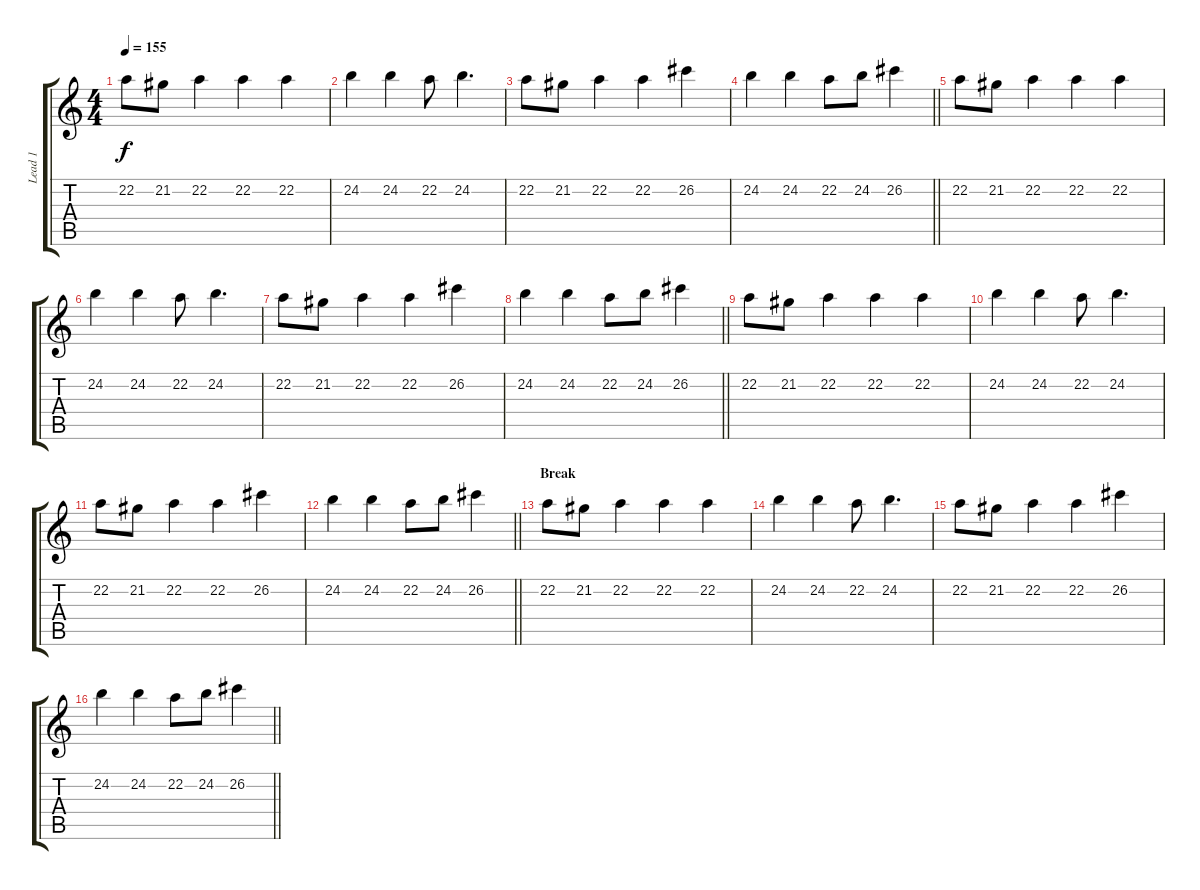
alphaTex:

\track ("Lead 1" "Lead 1") {instrument lead1square}
\staff {score tabs}
\tuning (E4 B3 G3 D3 A2 E2) {hide}
\ts (4 4)
\tempo 155
\clef g2
\ks c
22.2.8{dy f} 21.2.8 22.2.4 22.2.4 22.2.4 |
24.2.4 24.2.4 22.2.8 24.2.4{d} |
22.2.8 21.2.8 22.2.4 22.2.4 26.2.4 |
\barLineRight lightlight
24.2.4 24.2.4 22.2.8 24.2.8 26.2.4 |
22.2.8 21.2.8 22.2.4 22.2.4 22.2.4 |
24.2.4 24.2.4 22.2.8 24.2.4{d} |
22.2.8 21.2.8 22.2.4 22.2.4 26.2.4 |
\barLineRight lightlight
24.2.4 24.2.4 22.2.8 24.2.8 26.2.4 |
22.2.8 21.2.8 22.2.4 22.2.4 22.2.4 |
24.2.4 24.2.4 22.2.8 24.2.4{d} |
22.2.8 21.2.8 22.2.4 22.2.4 26.2.4 |
\barLineRight lightlight
24.2.4 24.2.4 22.2.8 24.2.8 26.2.4 |
\section ("" "Break")
22.2.8 21.2.8 22.2.4 22.2.4 22.2.4 |
24.2.4 24.2.4 22.2.8 24.2.4{d} |
22.2.8 21.2.8 22.2.4 22.2.4 26.2.4 |
\barLineRight lightlight
24.2.4 24.2.4 22.2.8 24.2.8 26.2.4
